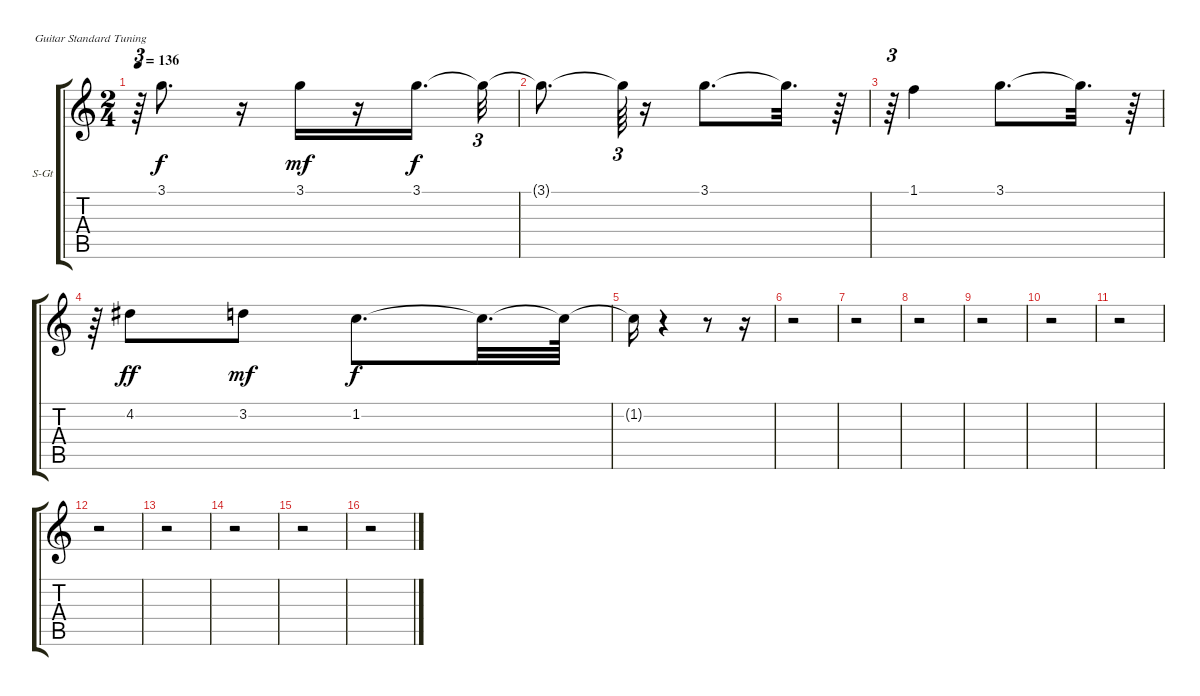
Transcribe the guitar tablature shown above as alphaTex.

\bracketExtendMode groupsimilarinstruments
\firstSystemTrackNameOrientation horizontal
\otherSystemsTrackNameOrientation horizontal
\track ("aas" "S-Gt") {solo instrument choiraahs}
\staff {score tabs}
\tuning (E4 B3 G3 D3 A2 E2)
\displaytranspose 12
\ts (2 4)
\tempo 136
\clef g2
\ks c
r.64{tu (3 2) dy f} 3.1.8{d} r.16 3.1.16{dy mf} r.16 3.1.16{d dy f} 3.1{t}.32{tu (3 2)} |
3.1{t}.8{d} 3.1{t}.64{tu (3 2)} r.16 3.1.8{d} 3.1{t}.32{d} r.64 |
r.64{tu (3 2)} 1.1.4 3.1.8{d} 3.1{t}.32{d} r.64 |
r.64{tu (3 2)} 4.2.8{dy ff} 3.2.8{dy mf} 1.2.8{d dy f} 1.2{t}.32{d} 1.2{t}.64 |
1.2{t}.16 r.4 r.8 r.16 |
r.2 |
r.2 |
r.2 |
r.2 |
r.2 |
r.2 |
r.2 |
r.2 |
r.2 |
r.2 |
r.2
